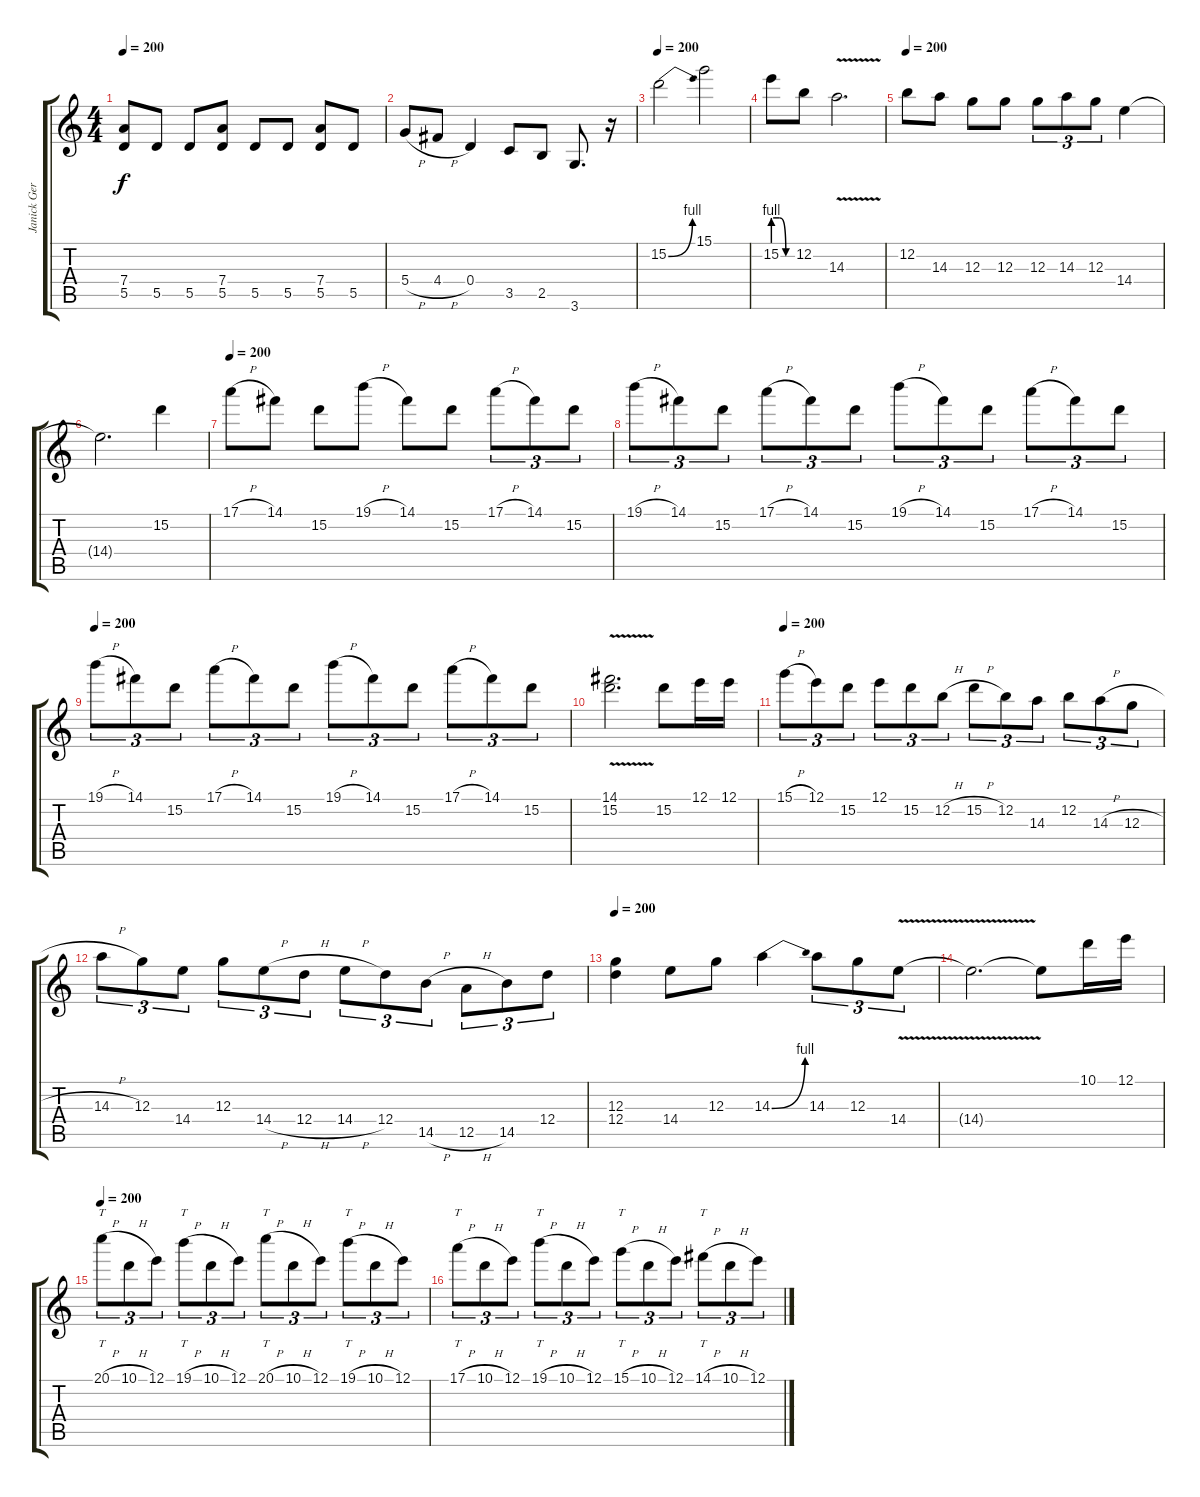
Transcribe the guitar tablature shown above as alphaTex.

\track ("Janick Gers" "Janick Ger") {instrument distortionguitar}
\staff {score tabs}
\tuning (E4 B3 G3 D3 A2 E2) {hide}
\ts (4 4)
\tempo 200
\clef g2
\ks c
(7.4 5.5).8{dy f} 5.5.8 5.5.8 (7.4 5.5).8 5.5.8 5.5.8 (7.4 5.5).8 5.5.8 |
5.4{h}.8 4.4{h}.8 0.4.4 3.5.8 2.5.8 3.6.8{d} r.16 |
\tempo 200
15.2{be (bend 0 0 60 4)}.2{volume 12} 15.1.2 |
15.2{be (custom 0 4 20 4 40 0 60 0)}.8 12.2.8 14.3{v}.2{d} |
\tempo 200
12.2.8 14.3.8 12.3.8 12.3.8 12.3.8{tu (3 2)} 14.3.8{tu (3 2)} 12.3.8{tu (3 2)} 14.4.4 |
14.4{t}.2{d} 15.2.4 |
\tempo 200
17.1{h}.8 14.1.8 15.2.8 19.1{h}.8 14.1.8 15.2.8 17.1{h}.8{tu (3 2)} 14.1.8{tu (3 2)} 15.2.8{tu (3 2)} |
19.1{h}.8{tu (3 2)} 14.1.8{tu (3 2)} 15.2.8{tu (3 2)} 17.1{h}.8{tu (3 2)} 14.1.8{tu (3 2)} 15.2.8{tu (3 2)} 19.1{h}.8{tu (3 2)} 14.1.8{tu (3 2)} 15.2.8{tu (3 2)} 17.1{h}.8{tu (3 2)} 14.1.8{tu (3 2)} 15.2.8{tu (3 2)} |
\tempo 200
19.1{h}.8{tu (3 2)} 14.1.8{tu (3 2)} 15.2.8{tu (3 2)} 17.1{h}.8{tu (3 2)} 14.1.8{tu (3 2)} 15.2.8{tu (3 2)} 19.1{h}.8{tu (3 2)} 14.1.8{tu (3 2)} 15.2.8{tu (3 2)} 17.1{h}.8{tu (3 2)} 14.1.8{tu (3 2)} 15.2.8{tu (3 2)} |
(14.1{v} 15.2{v}).2{d} 15.2.8 12.1.16 12.1.16 |
\tempo 200
15.1{h}.8{tu (3 2)} 12.1.8{tu (3 2)} 15.2.8{tu (3 2)} 12.1.8{tu (3 2)} 15.2.8{tu (3 2)} 12.2{h}.8{tu (3 2)} 15.2{h}.8{tu (3 2)} 12.2.8{tu (3 2)} 14.3.8{tu (3 2)} 12.2.8{tu (3 2)} 14.3{h}.8{tu (3 2)} 12.3{h}.8{tu (3 2)} |
14.3{h}.8{tu (3 2)} 12.3.8{tu (3 2)} 14.4.8{tu (3 2)} 12.3.8{tu (3 2)} 14.4{h}.8{tu (3 2)} 12.4{h}.8{tu (3 2)} 14.4{h}.8{tu (3 2)} 12.4.8{tu (3 2)} 14.5{h}.8{tu (3 2)} 12.5{h}.8{tu (3 2)} 14.5.8{tu (3 2)} 12.4.8{tu (3 2)} |
\tempo 200
(12.3 12.4).4 14.4.8 12.3.8 14.3{be (bend 0 0 60 4)}.4 14.3.8{tu (3 2)} 12.3.8{tu (3 2)} 14.4{v}.8{tu (3 2)} |
14.4{t}.2{d} 14.4{t}.8 10.1.16 12.1.16 |
\tempo 200
20.1{h}.8{tt tu (3 2)} 10.1{h}.8{tu (3 2)} 12.1.8{tu (3 2)} 19.1{h}.8{tt tu (3 2)} 10.1{h}.8{tu (3 2)} 12.1.8{tu (3 2)} 20.1{h}.8{tt tu (3 2)} 10.1{h}.8{tu (3 2)} 12.1.8{tu (3 2)} 19.1{h}.8{tt tu (3 2)} 10.1{h}.8{tu (3 2)} 12.1.8{tu (3 2)} |
17.1{h}.8{tt tu (3 2)} 10.1{h}.8{tu (3 2)} 12.1.8{tu (3 2)} 19.1{h}.8{tt tu (3 2)} 10.1{h}.8{tu (3 2)} 12.1.8{tu (3 2)} 15.1{h}.8{tt tu (3 2)} 10.1{h}.8{tu (3 2)} 12.1.8{tu (3 2)} 14.1{h}.8{tt tu (3 2)} 10.1{h}.8{tu (3 2)} 12.1.8{tu (3 2)}
